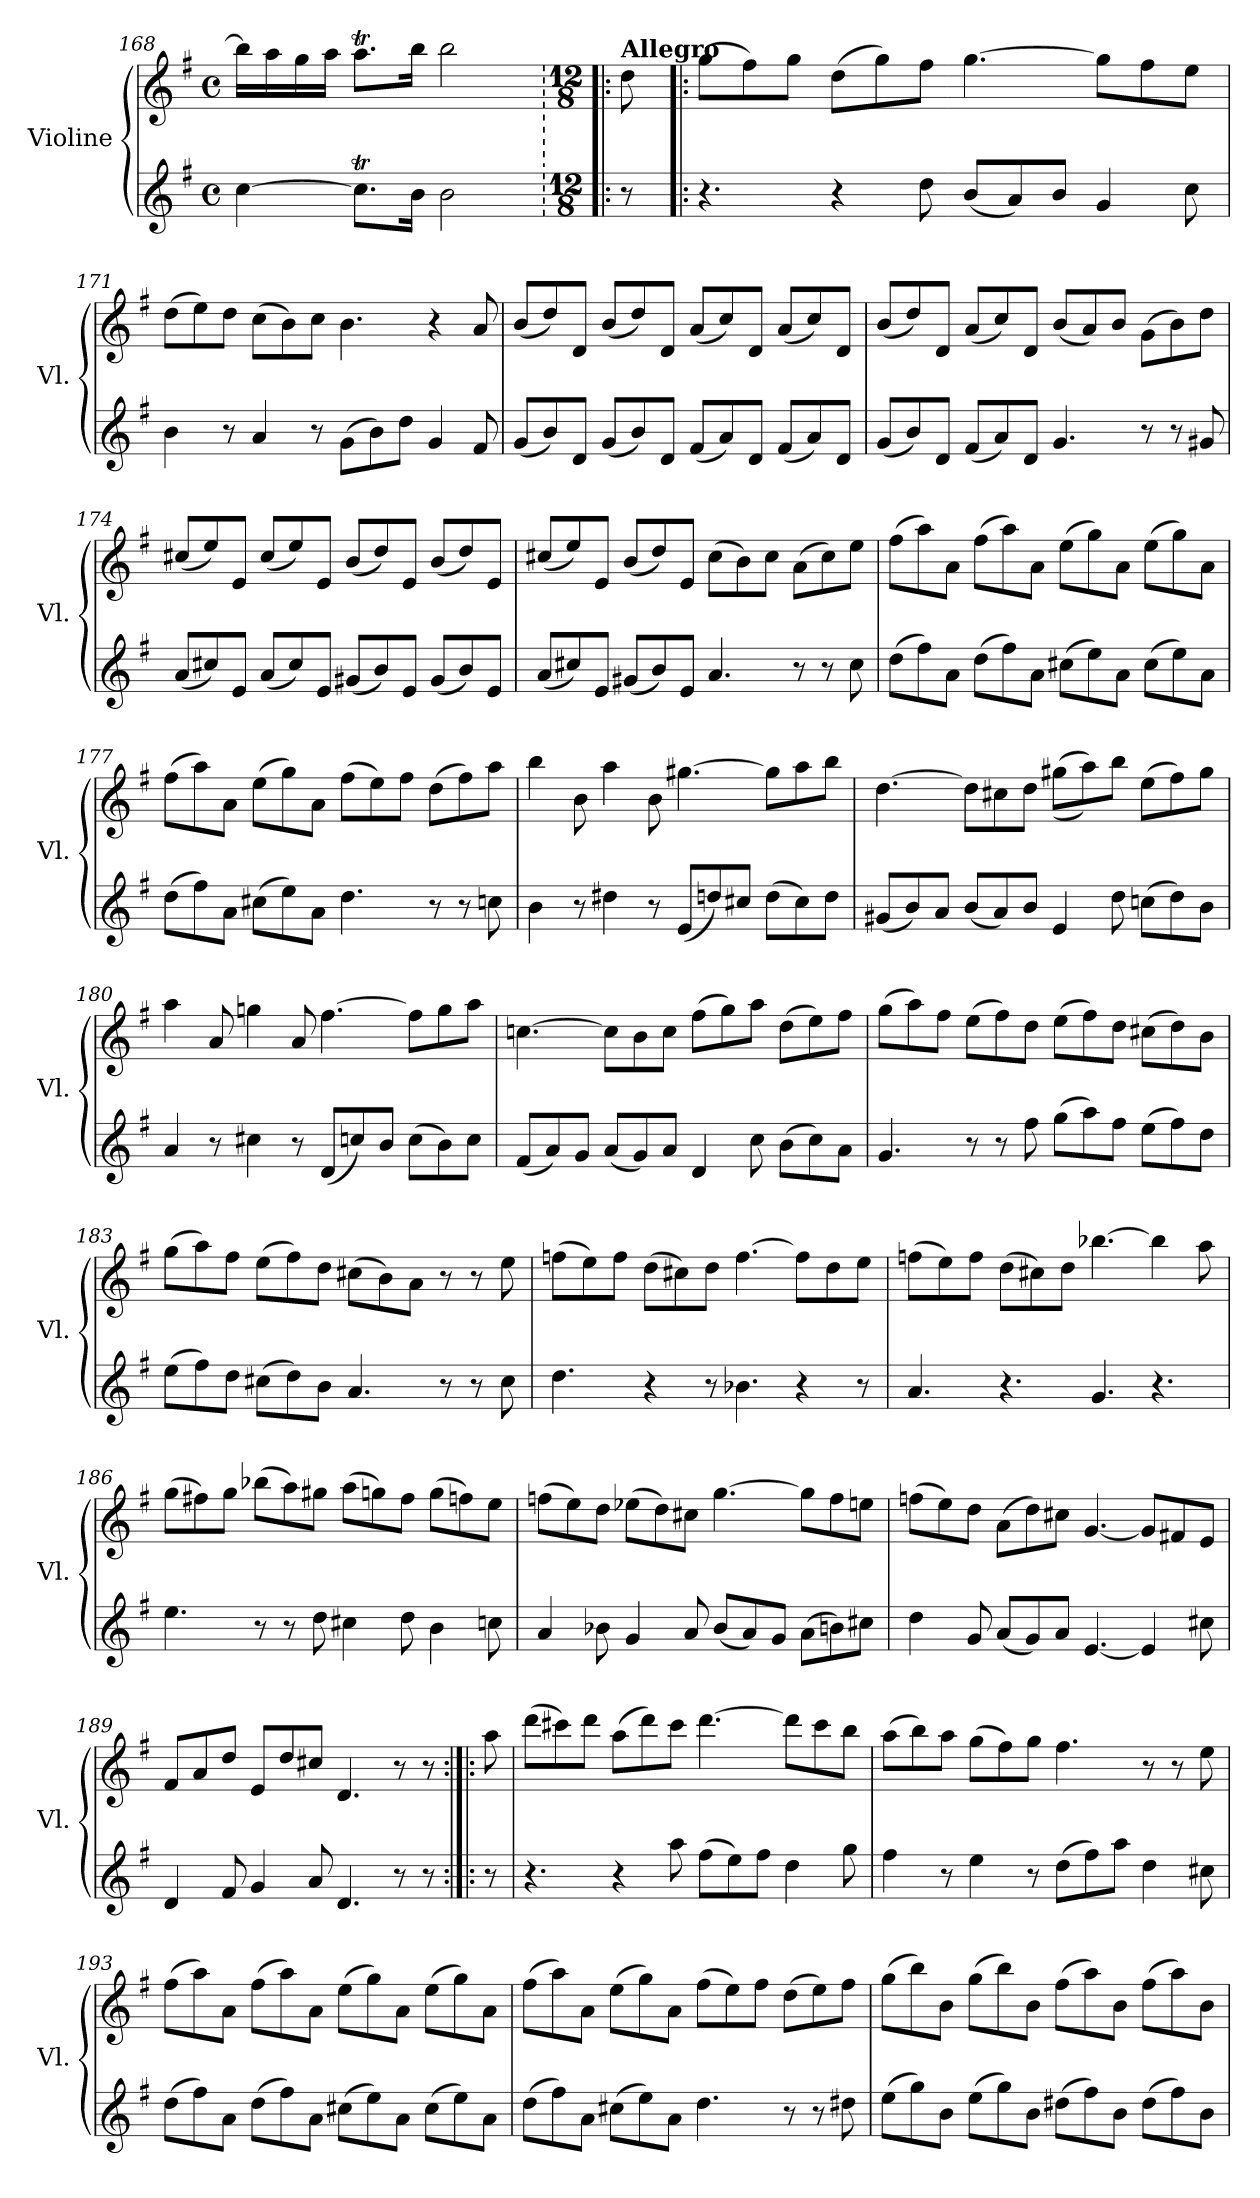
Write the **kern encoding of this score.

**kern	**kern
*part2	*part1
*staff2	*staff1
*I"Violine	*I"Violine
*I'Vl.	*I'Vl.
*clefG2	*clefG2
*k[f#]	*k[f#]
*M4/4	*M4/4
*met(c)	*met(c)
=168	=168
[4cc\	16bb\LL]
.	16aa\
.	16gg\
.	16aa\JJ
8.ccT\L]	8.aaT\L
16b\Jk	16bb\Jk
2b\	2bb\
!!LO:PB:g=z
=169|!:	=169|!:
*M12/8	*M12/8
*	*MM90
!	!LO:TX:a:B:t=Allegro
8r	8dd\
=170	=170
4.r	(8gg\L
.	8ff#\)
.	8gg\J
4r	(8dd\L
.	8gg\)
8dd\	8ff#\J
(8b/L	[4.gg\
8a/)	.
8b/J	.
4g/	8gg\L]
.	8ff#\
8cc\	8ee\J
=171	=171
4b\	(8dd\L
.	8ee\)
8r	8dd\J
4a/	(8cc\L
.	8b\)
8r	8cc\J
(8g\L	4.b\
8b\)	.
8dd\J	.
4g/	4r
8f#/	8a/
=172	=172
(8g/L	(8b/L
8b/)	8dd/)
8d/J	8d/J
(8g/L	(8b/L
8b/)	8dd/)
8d/J	8d/J
(8f#/L	(8a/L
8a/)	8cc/)
8d/J	8d/J
(8f#/L	(8a/L
8a/)	8cc/)
8d/J	8d/J
!!LO:LB:g=z
=173	=173
(8g/L	(8b/L
8b/)	8dd/)
8d/J	8d/J
(8f#/L	(8a/L
8a/)	8cc/)
8d/J	8d/J
4.g/	(8b/L
.	8a/)
.	8b/J
8r	(8g\L
8r	8b\)
8g#X/	8dd\J
=174	=174
(8a/L	(8cc#X/L
8cc#X/)	8ee/)
8e/J	8e/J
(8a/L	(8cc#/L
8cc#/)	8ee/)
8e/J	8e/J
(8g#X/L	(8b/L
8b/)	8dd/)
8e/J	8e/J
(8g#/L	(8b/L
8b/)	8dd/)
8e/J	8e/J
=175	=175
(8a/L	(8cc#X/L
8cc#X/)	8ee/)
8e/J	8e/J
(8g#X/L	(8b/L
8b/)	8dd/)
8e/J	8e/J
4.a/	(8cc#\L
.	8b\)
.	8cc#\J
8r	(8a\L
8r	8cc#\)
8cc#\	8ee\J
!!LO:LB:g=z
=176	=176
(8dd\L	(8ff#\L
8ff#\)	8aa\)
8a\J	8a\J
(8dd\L	(8ff#\L
8ff#\)	8aa\)
8a\J	8a\J
(8cc#X\L	(8ee\L
8ee\)	8gg\)
8a\J	8a\J
(8cc#\L	(8ee\L
8ee\)	8gg\)
8a\J	8a\J
=177	=177
(8dd\L	(8ff#\L
8ff#\)	8aa\)
8a\J	8a\J
(8cc#X\L	(8ee\L
8ee\)	8gg\)
8a\J	8a\J
4.dd\	(8ff#\L
.	8ee\)
.	8ff#\J
8r	(8dd\L
8r	8ff#\)
8ccn\	8aa\J
=178	=178
4b\	4bb\
8r	8b\
4dd#X\	4aa\
8r	8b\
(8e/L	[4.gg#X\
8ddn/)	.
8cc#X/J	.
(8dd\L	8gg#\L]
8cc#\)	8aa\
8dd\J	8bb\J
!!LO:LB:g=z
=179	=179
(8g#X/L	[4.dd\
8b/)	.
8a/J	.
(8b/L	8dd\L]
8a/)	8cc#X\
8b/J	8dd\J
4e/	((8gg#X\L
.	8aa\))
8dd\	8bb\J
(8ccn\L	(8ee\L
8dd\)	8ff#\)
8b\J	8gg#\J
=180	=180
4a/	4aa\
8r	8a/
4cc#X\	4ggn\
8r	8a/
(8d/L	[4.ff#\
8ccn/)	.
8b/J	.
(8cc\L	8ff#\L]
8b\)	8gg\
8cc\J	8aa\J
=181	=181
(8f#/L	[4.ccn\
8a/)	.
8g/J	.
(8a/L	8cc\L]
8g/)	8b\
8a/J	8cc\J
4d/	(8ff#\L
.	8gg\)
8cc\	8aa\J
(8b\L	(8dd\L
8cc\)	8ee\)
8a\J	8ff#\J
!!LO:LB:g=z
=182	=182
4.g/	(8gg\L
.	8aa\)
.	8ff#\J
8r	(8ee\L
8r	8ff#\)
8ff#\	8dd\J
(8gg\L	(8ee\L
8aa\)	8ff#\)
8ff#\J	8dd\J
(8ee\L	(8cc#X\L
8ff#\)	8dd\)
8dd\J	8b\J
=183	=183
(8ee\L	(8gg\L
8ff#\)	8aa\)
8dd\J	8ff#\J
(8cc#X\L	(8ee\L
8dd\)	8ff#\)
8b\J	8dd\J
4.a/	(8cc#X\L
.	8b\)
.	8a\J
8r	8r
8r	8r
8cc#\	8ee\
=184	=184
4.dd\	(8ffn\L
.	8ee\)
.	8ff\J
4r	(8dd\L
.	8cc#X\)
8r	8dd\J
4.b-X\	[4.ff\
4r	8ff\L]
.	8dd\
8r	8ee\J
!!LO:LB:g=z
=185	=185
4.a/	(8ffn\L
.	8ee\)
.	8ff\J
4.r	(8dd\L
.	8cc#X\)
.	8dd\J
4.g/	[4.bb-X\
4.r	4bb-\]
.	8aa\
=186	=186
4.ee\	(8gg\L
.	8ff#X\)
.	8gg\J
8r	(8bb-X\L
8r	8aa\)
8dd\	8gg#X\J
4cc#X\	(8aa\L
.	8ggn\)
8dd\	8ff#\J
4b\	(8gg\L
.	8ffn\)
8ccn\	8ee\J
=187	=187
4a/	(8ffn\L
.	8ee\)
8b-X\	8dd\J
4g/	(8ee-X\L
.	8dd\)
8a/	8cc#X\J
(8b-/L	[4.gg\
8a/)	.
8g/J	.
(8a\L	8gg\L]
8bn\)	8ff\
8cc#X\J	8een\J
!!LO:PB:g=z
=188	=188
4dd\	(8ffn\L
.	8ee\)
8g/	8dd\J
(8a/L	(8a\L
8g/)	8dd\)
8a/J	8cc#X\J
[4.e/	[4.g/
4e/]	8g/L]
.	8f#X/
8cc#X\	8e/J
=189	=189
4d/	8f#/L
.	8a/
8f#/	8dd/J
4g/	8e/L
.	8dd/
8a/	8cc#X/J
4.d/	4.d/
8r	8r
8r	8r
=190:|!|:	=190:|!|:
8r	8aa\
=191	=191
4.r	(8ddd\L
.	8ccc#X\)
.	8ddd\J
4r	(8aa\L
.	8ddd\)
8aa\	8ccc#\J
(8ff#\L	[4.ddd\
8ee\)	.
8ff#\J	.
4dd\	8ddd\L]
.	8ccc#\
8gg\	8bb\J
!!LO:LB:g=z
=192	=192
4ff#\	(8aa\L
.	8bb\)
8r	8aa\J
4ee\	(8gg\L
.	8ff#\)
8r	8gg\J
(8dd\L	4.ff#\
8ff#\)	.
8aa\J	.
4dd\	8r
.	8r
8cc#X\	8ee\
=193	=193
(8dd\L	(8ff#\L
8ff#\)	8aa\)
8a\J	8a\J
(8dd\L	(8ff#\L
8ff#\)	8aa\)
8a\J	8a\J
(8cc#X\L	(8ee\L
8ee\)	8gg\)
8a\J	8a\J
(8cc#\L	(8ee\L
8ee\)	8gg\)
8a\J	8a\J
=194	=194
(8dd\L	(8ff#\L
8ff#\)	8aa\)
8a\J	8a\J
(8cc#X\L	(8ee\L
8ee\)	8gg\)
8a\J	8a\J
4.dd\	(8ff#\L
.	8ee\)
.	8ff#\J
8r	(8dd\L
8r	8ee\)
8dd#X\	8ff#\J
!!LO:LB:g=z
=195	=195
(8ee\L	(8gg\L
8gg\)	8bb\)
8b\J	8b\J
(8ee\L	(8gg\L
8gg\)	8bb\)
8b\J	8b\J
(8dd#X\L	(8ff#\L
8ff#\)	8aa\)
8b\J	8b\J
(8dd#\L	(8ff#\L
8ff#\)	8aa\)
8b\J	8b\J
=	=
*-	*-
